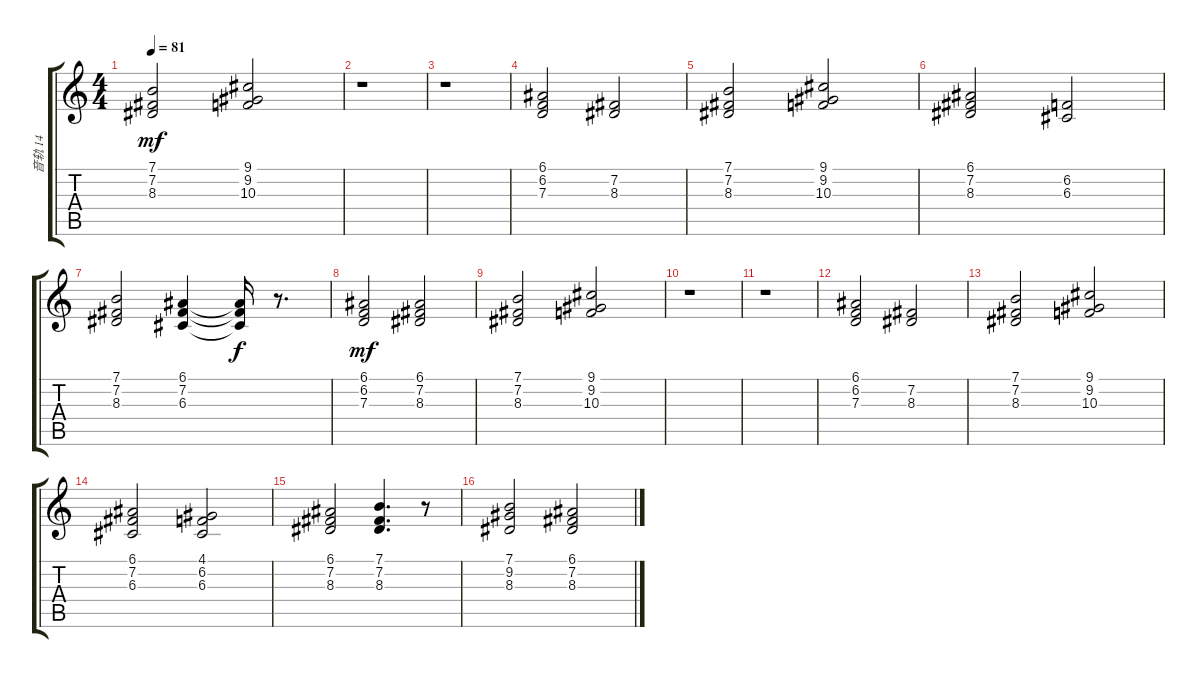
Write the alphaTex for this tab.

\track ("音轨 14" "音轨 14") {instrument voiceoohs}
\staff {score tabs}
\tuning (E4 B3 G3 D3 A2 E2) {hide}
\ts (4 4)
\tempo 81
\clef g2
\ks c
(7.1 7.2 8.3).2{dy mf instrument choiraahs} (9.1 9.2 10.3).2 |
r.1 |
r.1 |
(6.1 6.2 7.3).2{instrument voiceoohs} (7.2 8.3).2 |
(7.1 7.2 8.3).2{instrument choiraahs} (9.1 9.2 10.3).2 |
(6.1 7.2 8.3).2 (6.2 6.3).2 |
(7.1 7.2 8.3).2 (6.1 7.2 6.3).4 (6.1{t} 7.2{t} 6.3{t}).16{dy f} r.8{d} |
(6.1 6.2 7.3).2{dy mf} (6.1 7.2 8.3).2 |
(7.1 7.2 8.3).2 (9.1 9.2 10.3).2 |
r.1 |
r.1 |
(6.1 6.2 7.3).2{instrument voiceoohs} (7.2 8.3).2 |
(7.1 7.2 8.3).2{instrument choiraahs} (9.1 9.2 10.3).2 |
(6.1 7.2 6.3).2 (4.1 6.2 6.3).2 |
(6.1 7.2 8.3).2 (7.1 7.2 8.3).4{d} r.8 |
(7.1 9.2 8.3).2 (6.1 7.2 8.3).2
